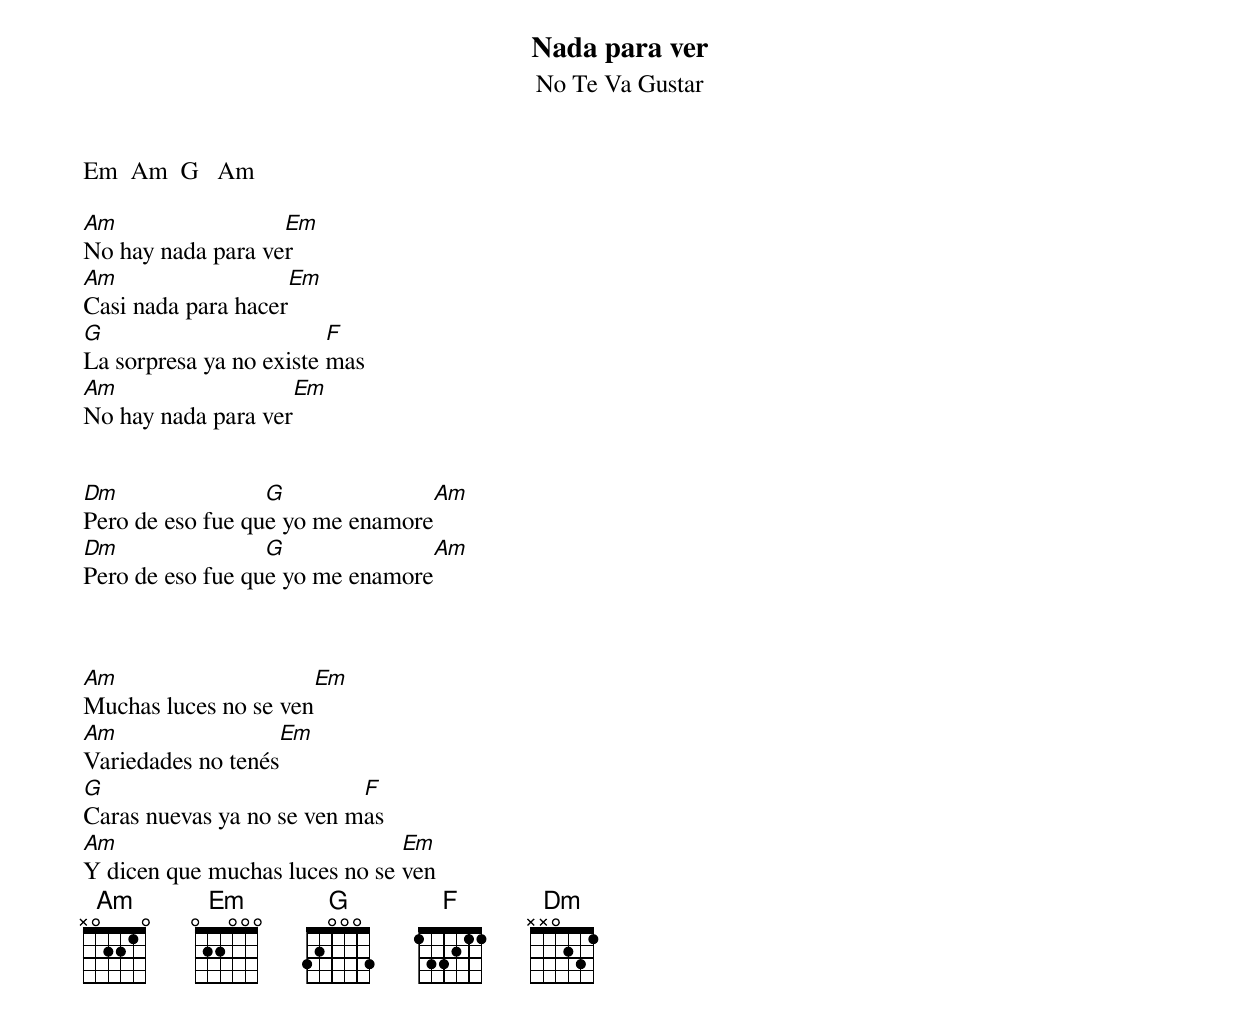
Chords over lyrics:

Nada para ver
No Te Va Gustar


Em  Am  G   Am

Am                 Em
No hay nada para ver
Am                  Em
Casi nada para hacer
G                        F
La sorpresa ya no existe mas
Am                     Em
No hay nada para ver


Dm                G                       Am
Pero de eso fue que yo me enamore
Dm                G                       Am
Pero de eso fue que yo me enamore



Am                    Em
Muchas luces no se ven
Am                    Em
Variedades no tenés
G                          F
Caras nuevas ya no se ven mas
Am                             Em
Y dicen que muchas luces no se ven
